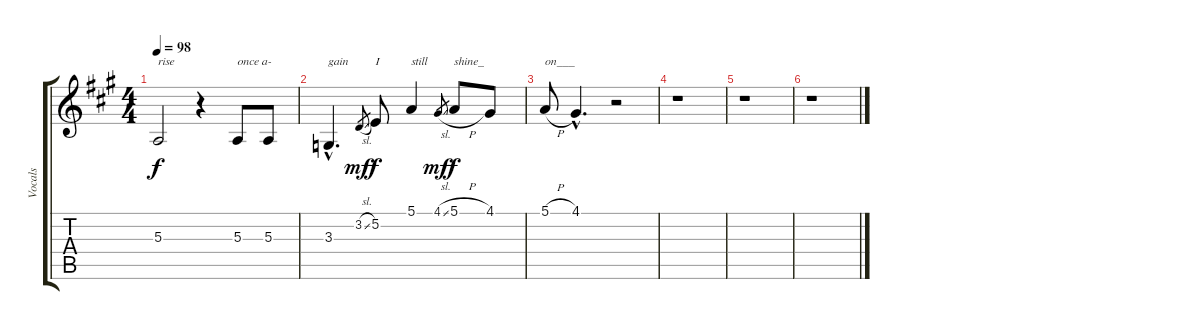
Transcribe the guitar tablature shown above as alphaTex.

\track ("Vocals" "Vocals") {instrument lead6voice}
\staff {score tabs}
\tuning (E4 B3 E3 E3 B2 E2) {hide}
\ts (4 4)
\tempo 98
\clef g2
\ks a
5.3.2{txt "rise" dy f} r.4 5.3.8{txt "once a-"} 5.3.8 |
3.3{hac}.4{d txt "gain"} 3.2{sl}.8{gr dy mf} 5.2.8{txt "I" dy f} 5.1.4{txt "still"} 4.1{sl}.8{gr dy mf} 5.1{h}.8{txt "shine_" dy f} 4.1.8 |
5.1{h}.8{txt "on___"} 4.1{hac}.4{d} r.2 |
r.1 |
r.1 |
r.1
